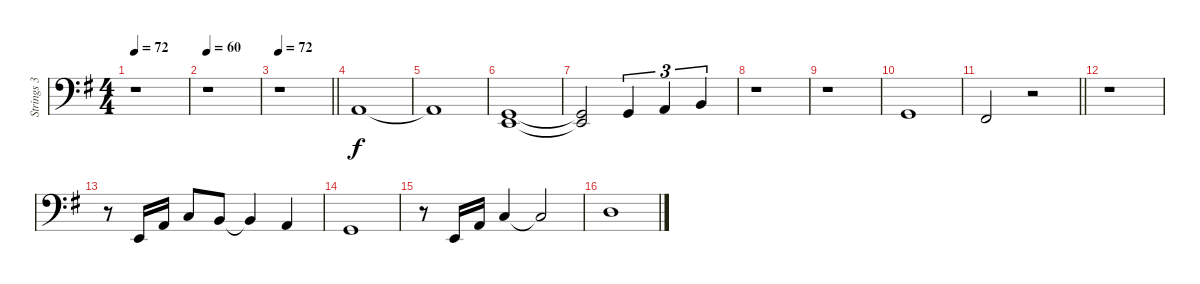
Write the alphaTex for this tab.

\track ("Strings 3" "Strings 3") {instrument stringensemble2}
\staff {score}
\tuning (C3 G2 D2 A1 E1 B0) {hide}
\ts (4 4)
\tempo 72
\tempo 32
\tempo 72
\clef f4
\ks eminor
r.1{dy f instrument stringensemble2} |
\tempo 60
r.1 |
\tempo 72
\barLineRight lightlight
r.1 |
2.2.1 |
2.2{t}.1 |
(0.2 2.3).1 |
(0.2{t} 2.3{t}).2 0.2.4{tu (3 2)} 2.2.4{tu (3 2)} 4.2.4{tu (3 2)} |
r.1 |
r.1 |
0.2.1 |
\barLineRight lightlight
4.3.2 r.2 |
r.1 |
r.8 2.3.16 2.2.16 0.1.8 4.2.8 4.2{t}.4 2.2.4 |
0.2.1 |
r.8 2.3.16 2.2.16 0.1.4 0.1{t}.2 |
2.1.1
